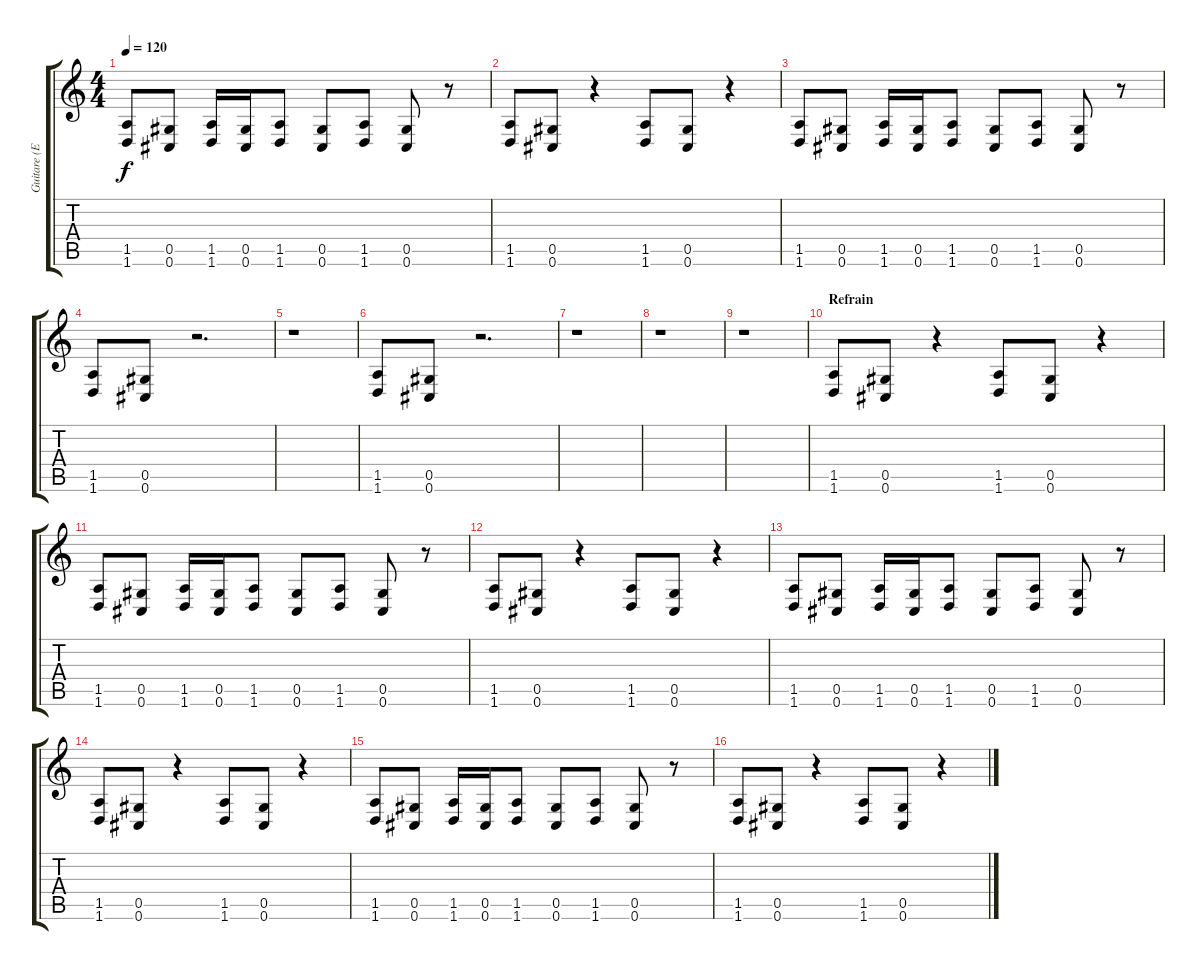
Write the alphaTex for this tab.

\track ("Guitare (Edsel Dope)" "Guitare (E") {instrument distortionguitar}
\staff {score tabs}
\tuning (Eb4 Bb3 Gb3 Db3 Ab2 Db2) {hide}
\ts (4 4)
\tempo 120
\clef g2
\ks c
(1.5 1.6).8{dy f} (0.5 0.6).8 (1.5 1.6).16 (0.5 0.6).16 (1.5 1.6).8 (0.5 0.6).8 (1.5 1.6).8 (0.5 0.6).8 r.8 |
(1.5 1.6).8 (0.5 0.6).8 r.4 (1.5 1.6).8 (0.5 0.6).8 r.4 |
(1.5 1.6).8 (0.5 0.6).8 (1.5 1.6).16 (0.5 0.6).16 (1.5 1.6).8 (0.5 0.6).8 (1.5 1.6).8 (0.5 0.6).8 r.8 |
(1.5 1.6).8 (0.5 0.6).8 r.2{d} |
r.1 |
(1.5 1.6).8 (0.5 0.6).8 r.2{d} |
r.1 |
r.1 |
r.1 |
\section ("" "Refrain")
(1.5 1.6).8 (0.5 0.6).8 r.4 (1.5 1.6).8 (0.5 0.6).8 r.4 |
(1.5 1.6).8 (0.5 0.6).8 (1.5 1.6).16 (0.5 0.6).16 (1.5 1.6).8 (0.5 0.6).8 (1.5 1.6).8 (0.5 0.6).8 r.8 |
(1.5 1.6).8 (0.5 0.6).8 r.4 (1.5 1.6).8 (0.5 0.6).8 r.4 |
(1.5 1.6).8 (0.5 0.6).8 (1.5 1.6).16 (0.5 0.6).16 (1.5 1.6).8 (0.5 0.6).8 (1.5 1.6).8 (0.5 0.6).8 r.8 |
(1.5 1.6).8 (0.5 0.6).8 r.4 (1.5 1.6).8 (0.5 0.6).8 r.4 |
(1.5 1.6).8 (0.5 0.6).8 (1.5 1.6).16 (0.5 0.6).16 (1.5 1.6).8 (0.5 0.6).8 (1.5 1.6).8 (0.5 0.6).8 r.8 |
(1.5 1.6).8 (0.5 0.6).8 r.4 (1.5 1.6).8 (0.5 0.6).8 r.4
